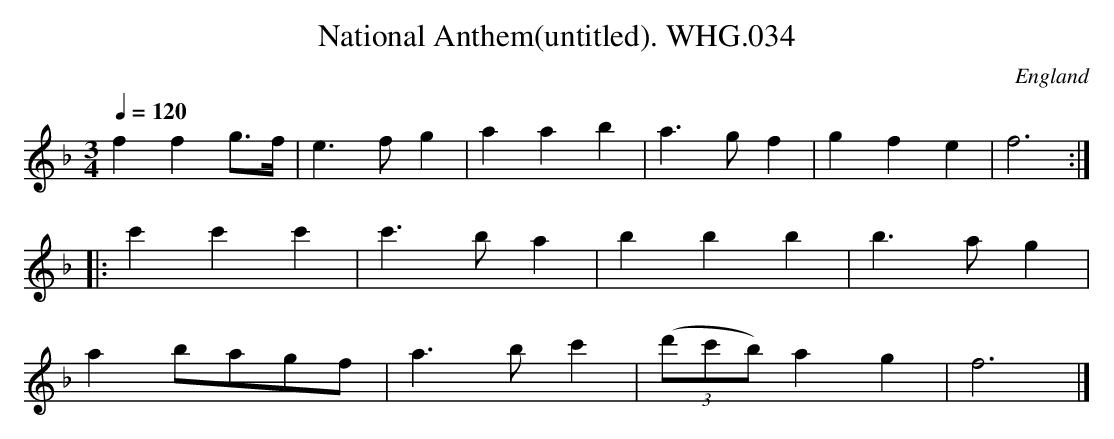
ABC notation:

X:1
T:National Anthem(untitled). WHG.034
O:England
M:3/4
L:1/8
Q:1/4=120
K:F
f2f2 g>f|e3f g2|a2a2 b2|a3g f2|g2f2 e2|f6:|
|:c'2c'2 c'2|c'3b a2|b2b2 b2|b3a g2|
a2 bagf|a3b c'2|((3d'c'b) a2 g2|f6|]
